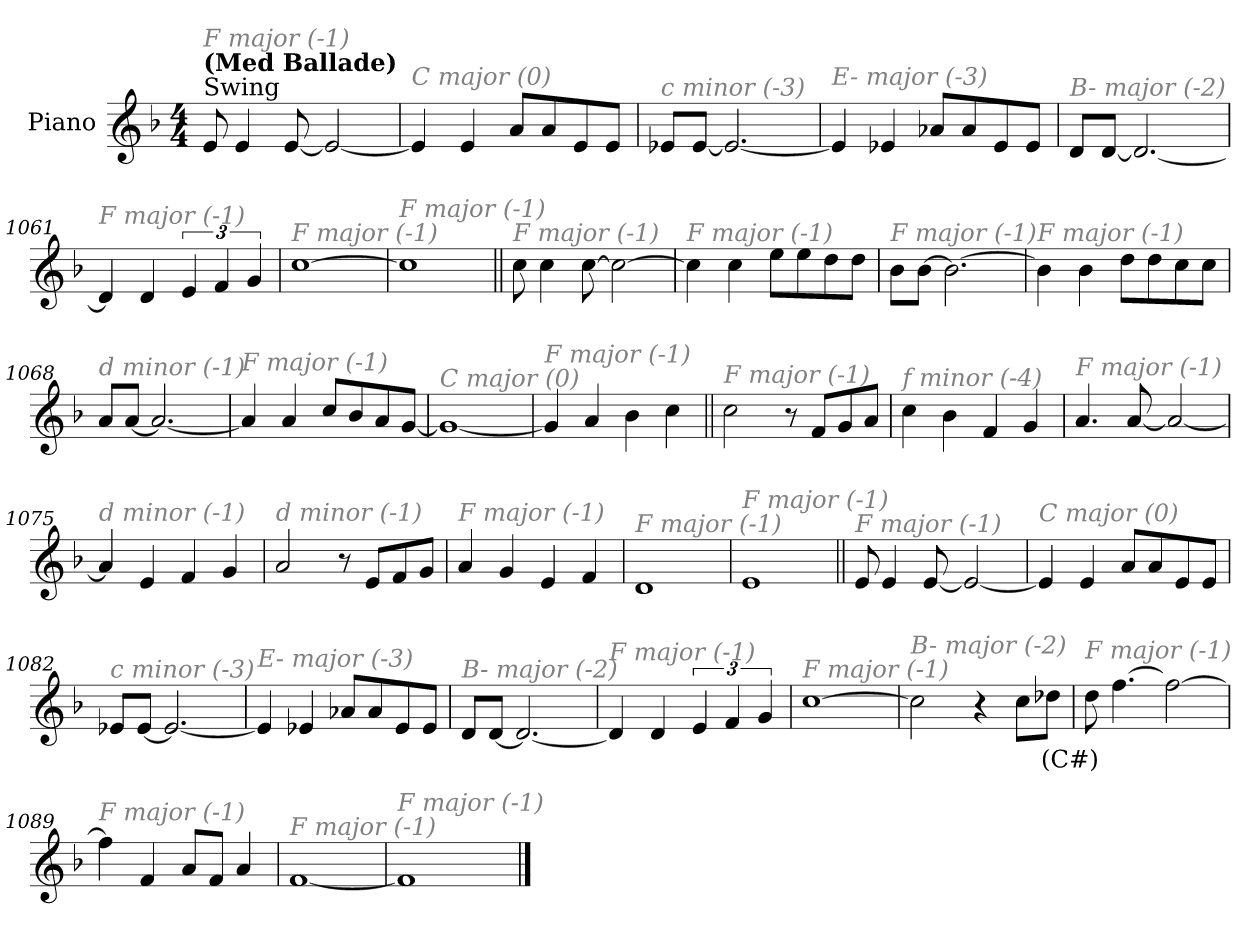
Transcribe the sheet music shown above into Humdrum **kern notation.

**kern	**text
*part1	*part1
*staff1	*staff1
*I"Piano	*
*I'Pno.	*
*clefG2	*
*k[b-]	*
*M4/4	*
=1	=1
!LO:TX:a:t=Swing	!
!LO:TX:a:B:t=(Med Ballade)	!
!LO:TX:i:color=#808080:t=F major (-1)	!
8e/	.
4e/	.
[8e/	.
2e/_	.
=1057	=1057
!LO:TX:i:color=#808080:t=C major (0)	!
4e/]	.
4e/	.
8a/L	.
8a/	.
8e/	.
8e/J	.
=1058	=1058
!LO:TX:i:color=#808080:t=c minor (-3)	!
8e-X/L	.
[8e-/J	.
2.e-/_	.
=1059	=1059
!LO:TX:i:color=#808080:t=E- major (-3)	!
4e-/]	.
4e-X/	.
8a-X/L	.
8a-/	.
8e-/	.
8e-/J	.
!!LO:LB:g=z
=1060	=1060
!LO:TX:i:color=#808080:t=B- major (-2)	!
8d/L	.
[8d/J	.
2.d/_	.
=1061	=1061
!LO:TX:i:color=#808080:t=F major (-1)	!
4d/]	.
4d/	.
6e/	.
6f/	.
6g/	.
=1062	=1062
!LO:TX:i:color=#808080:t=F major (-1)	!
[1cc	.
=1063	=1063
!LO:TX:i:color=#808080:t=F major (-1)	!
1cc]	.
!!LO:LB:g=z
=1064||	=1064||
!LO:TX:i:color=#808080:t=F major (-1)	!
8cc\	.
4cc\	.
[8cc\	.
2cc\_	.
=1065	=1065
!LO:TX:i:color=#808080:t=F major (-1)	!
4cc\]	.
4cc\	.
8ee\L	.
8ee\	.
8dd\	.
8dd\J	.
=1066	=1066
!LO:TX:i:color=#808080:t=F major (-1)	!
8b-\L	.
[8b-\J	.
2.b-\_	.
=1067	=1067
!LO:TX:i:color=#808080:t=F major (-1)	!
4b-\]	.
4b-\	.
8dd\L	.
8dd\	.
8cc\	.
8cc\J	.
!!LO:LB:g=z
=1068	=1068
!LO:TX:i:color=#808080:t=d minor (-1)	!
8a/L	.
[8a/J	.
2.a/_	.
=1069	=1069
!LO:TX:i:color=#808080:t=F major (-1)	!
4a/]	.
4a/	.
8cc/L	.
8b-/	.
8a/	.
[8g/J	.
=1070	=1070
!LO:TX:i:color=#808080:t=C major (0)	!
1g_	.
=1071	=1071
!LO:TX:i:color=#808080:t=F major (-1)	!
4g/]	.
4a/	.
4b-\	.
4cc\	.
!!LO:LB:g=z
=1072||	=1072||
!LO:TX:i:color=#808080:t=F major (-1)	!
2cc\	.
8r	.
8f/L	.
8g/	.
8a/J	.
=1073	=1073
!LO:TX:i:color=#808080:t=f minor (-4)	!
4cc\	.
4b-\	.
4f/	.
4g/	.
=1074	=1074
!LO:TX:i:color=#808080:t=F major (-1)	!
4.a/	.
[8a/	.
2a/_	.
=1075	=1075
!LO:TX:i:color=#808080:t=d minor (-1)	!
4a/]	.
4e/	.
4f/	.
4g/	.
!!LO:LB:g=z
=1076	=1076
!LO:TX:i:color=#808080:t=d minor (-1)	!
2a/	.
8r	.
8e/L	.
8f/	.
8g/J	.
=1077	=1077
!LO:TX:i:color=#808080:t=F major (-1)	!
4a/	.
4g/	.
4e/	.
4f/	.
=1078	=1078
!LO:TX:i:color=#808080:t=F major (-1)	!
1d	.
=1079	=1079
!LO:TX:i:color=#808080:t=F major (-1)	!
1e	.
!!LO:LB:g=z
=1080||	=1080||
!LO:TX:i:color=#808080:t=F major (-1)	!
8e/	.
4e/	.
[8e/	.
2e/_	.
=1081	=1081
!LO:TX:i:color=#808080:t=C major (0)	!
4e/]	.
4e/	.
8a/L	.
8a/	.
8e/	.
8e/J	.
=1082	=1082
!LO:TX:i:color=#808080:t=c minor (-3)	!
8e-X/L	.
[8e-/J	.
2.e-/_	.
=1083	=1083
!LO:TX:i:color=#808080:t=E- major (-3)	!
4e-/]	.
4e-X/	.
8a-X/L	.
8a-/	.
8e-/	.
8e-/J	.
!!LO:LB:g=z
=1084	=1084
!LO:TX:i:color=#808080:t=B- major (-2)	!
8d/L	.
[8d/J	.
2.d/_	.
=1085	=1085
!LO:TX:i:color=#808080:t=F major (-1)	!
4d/]	.
4d/	.
6e/	.
6f/	.
6g/	.
=1086	=1086
!LO:TX:i:color=#808080:t=F major (-1)	!
[1cc	.
=1087	=1087
!LO:TX:i:color=#808080:t=B- major (-2)	!
2cc\]	.
4r	.
8cc\L	.
8dd-Xi\J	(C#)
!!LO:LB:g=z
=1088	=1088
!LO:TX:i:color=#808080:t=F major (-1)	!
8dd\	.
[4.ff\	.
2ff\_	.
=1089	=1089
!LO:TX:i:color=#808080:t=F major (-1)	!
4ff\]	.
4f/	.
8a/L	.
8f/J	.
4a/	.
=1090	=1090
!LO:TX:i:color=#808080:t=F major (-1)	!
[1f	.
=1091	=1091
!LO:TX:i:color=#808080:t=F major (-1)	!
1f]	.
==	==
*-	*-
